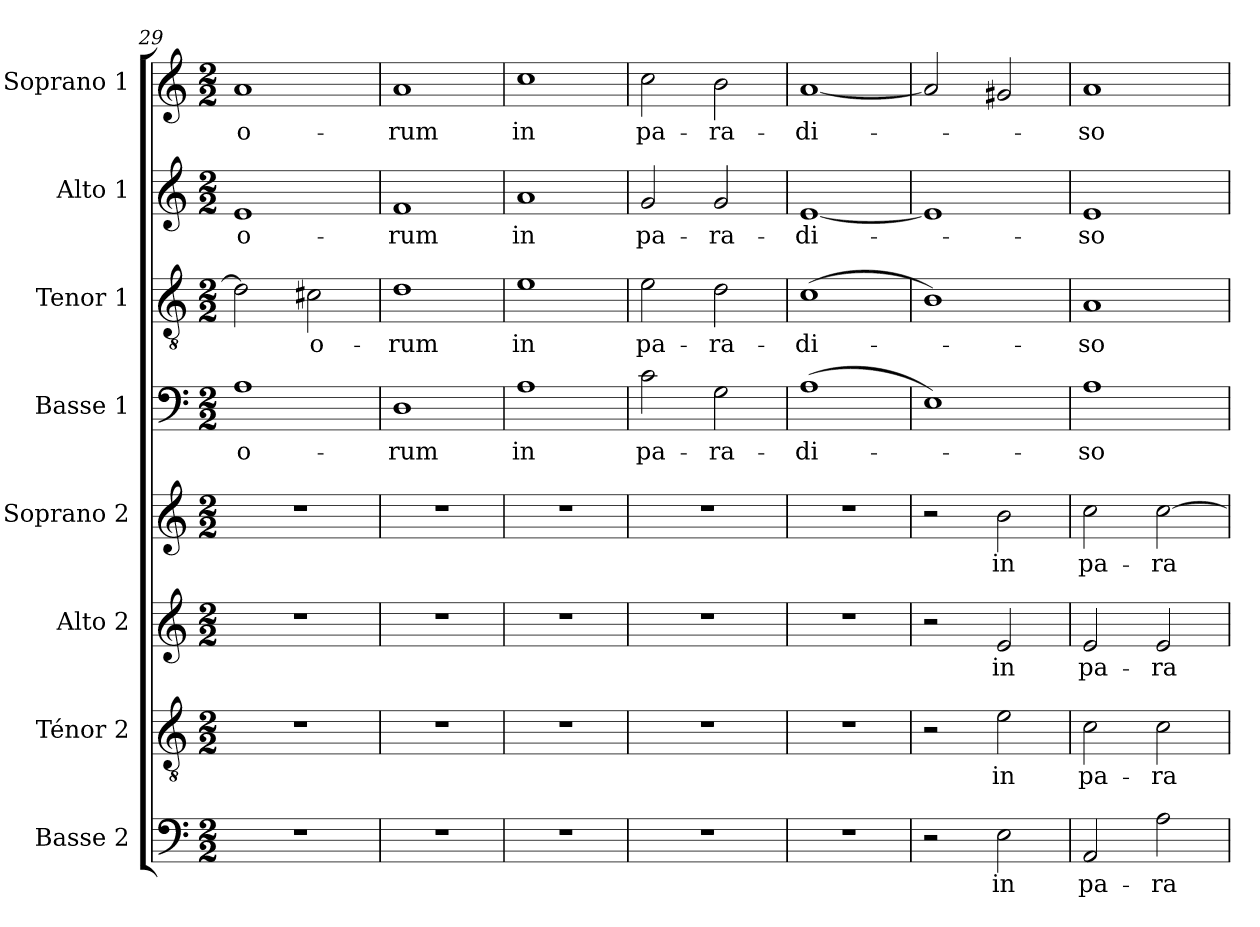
**kern	**text	**kern	**text	**kern	**text	**kern	**text	**kern	**text	**kern	**text	**kern	**text	**kern	**text
*part8	*part8	*part7	*part7	*part6	*part6	*part5	*part5	*part4	*part4	*part3	*part3	*part2	*part2	*part1	*part1
*staff8	*staff8	*staff7	*staff7	*staff6	*staff6	*staff5	*staff5	*staff4	*staff4	*staff3	*staff3	*staff2	*staff2	*staff1	*staff1
*I"Basse 2	*	*I"Ténor 2	*	*I"Alto 2	*	*I"Soprano 2	*	*I"Basse 1	*	*I"Tenor 1	*	*I"Alto 1	*	*I"Soprano 1	*
*I'B2	*	*I'T2	*	*I'A2	*	*I'S2	*	*I'B1	*	*I'T1	*	*I'A1	*	*I'S1	*
!!LO:PB:g=z
*clefF4	*	*clefGv2	*	*clefG2	*	*clefG2	*	*clefF4	*	*clefGv2	*	*clefG2	*	*clefG2	*
*k[]	*	*k[]	*	*k[]	*	*k[]	*	*k[]	*	*k[]	*	*k[]	*	*k[]	*
*M2/2	*	*M2/2	*	*M2/2	*	*M2/2	*	*M2/2	*	*M2/2	*	*M2/2	*	*M2/2	*
=29	=29	=29	=29	=29	=29	=29	=29	=29	=29	=29	=29	=29	=29	=29	=29
!	!	!	!	!	!	!	!	!	!LO:LY:b	!	!	!	!LO:LY:b	!	!LO:LY:b
1r	.	1r	.	1r	.	1r	.	1A	-o-	2d\]	.	1e	-o-	1a	-o-
!	!	!	!	!	!	!	!	!	!	!	!LO:LY:b	!	!	!	!
.	.	.	.	.	.	.	.	.	.	2c#X\	-o-	.	.	.	.
=30	=30	=30	=30	=30	=30	=30	=30	=30	=30	=30	=30	=30	=30	=30	=30
!	!	!	!	!	!	!	!	!	!LO:LY:b	!	!LO:LY:b	!	!LO:LY:b	!	!LO:LY:b
1r	.	1r	.	1r	.	1r	.	1D	-rum	1d	-rum	1f	-rum	1a	-rum
=31	=31	=31	=31	=31	=31	=31	=31	=31	=31	=31	=31	=31	=31	=31	=31
!	!	!	!	!	!	!	!	!	!LO:LY:b	!	!LO:LY:b	!	!LO:LY:b	!	!LO:LY:b
1r	.	1r	.	1r	.	1r	.	1A	in	1e	in	1a	in	1cc	in
=32	=32	=32	=32	=32	=32	=32	=32	=32	=32	=32	=32	=32	=32	=32	=32
!	!	!	!	!	!	!	!	!	!LO:LY:b	!	!LO:LY:b	!	!LO:LY:b	!	!LO:LY:b
1r	.	1r	.	1r	.	1r	.	2c\	pa-	2e\	pa-	2g/	pa-	2cc\	pa-
!	!	!	!	!	!	!	!	!	!LO:LY:b	!	!LO:LY:b	!	!LO:LY:b	!	!LO:LY:b
.	.	.	.	.	.	.	.	2G\	-ra-	2d\	-ra-	2g/	-ra-	2b\	-ra-
=33	=33	=33	=33	=33	=33	=33	=33	=33	=33	=33	=33	=33	=33	=33	=33
!	!	!	!	!	!	!	!	!	!LO:LY:b	!	!LO:LY:b	!	!LO:LY:b	!	!LO:LY:b
1r	.	1r	.	1r	.	1r	.	(>1A	-di-	(>1c	-di-	[1e	-di-	[1a	-di-
=34	=34	=34	=34	=34	=34	=34	=34	=34	=34	=34	=34	=34	=34	=34	=34
2r	.	2r	.	2r	.	2r	.	1E)	.	1B)	.	1e]	.	2a/]	.
!	!LO:LY:b	!	!LO:LY:b	!	!LO:LY:b	!	!LO:LY:b	!	!	!	!	!	!	!	!
2E\	in	2e\	in	2e/	in	2b\	in	.	.	.	.	.	.	2g#X/	.
=35	=35	=35	=35	=35	=35	=35	=35	=35	=35	=35	=35	=35	=35	=35	=35
!	!LO:LY:b	!	!LO:LY:b	!	!LO:LY:b	!	!LO:LY:b	!	!LO:LY:b	!	!LO:LY:b	!	!LO:LY:b	!	!LO:LY:b
2AA/	pa-	2c\	pa-	2e/	pa-	2cc\	pa-	1A	-so	1A	-so	1e	-so	1a	-so
!	!LO:LY:b	!	!LO:LY:b	!	!LO:LY:b	!	!LO:LY:b	!	!	!	!	!	!	!	!
2A\	-ra-	2c\	-ra-	2e/	-ra-	[2cc\	-ra-	.	.	.	.	.	.	.	.
=	=	=	=	=	=	=	=	=	=	=	=	=	=	=	=
*-	*-	*-	*-	*-	*-	*-	*-	*-	*-	*-	*-	*-	*-	*-	*-
